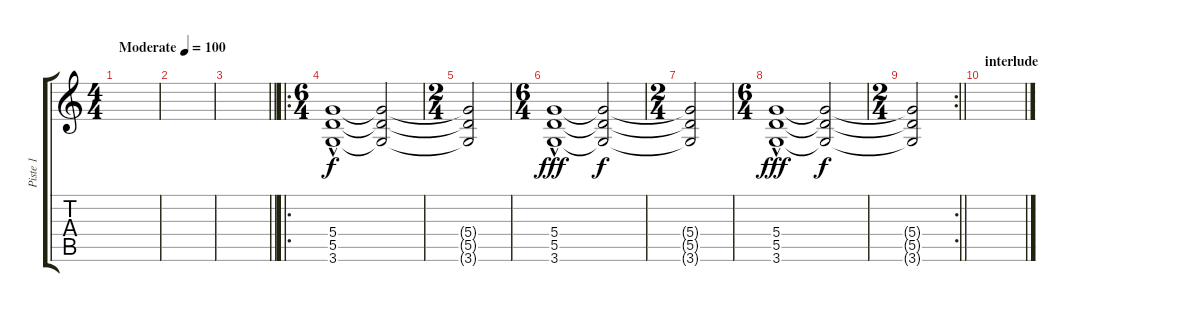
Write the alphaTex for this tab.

\track ("Piste 1" "Piste 1") {instrument distortionguitar}
\staff {score tabs}
\tuning (E4 B3 G3 D3 A2 E2) {hide}
\ts (4 4)
\tempo (100 "Moderate")
\clef g2
\ks c
|
|
\barLineRight lightlight
|
\ro
\ts (6 4)
\section ("" "")
(5.4{hac} 5.5{hac} 3.6{hac}).1 (5.4{t} 5.5{t} 3.6{t}).2{dy f} |
\ts (2 4)
(5.4{t} 5.5{t} 3.6{t}).2 |
\ts (6 4)
(5.4{hac} 5.5{hac} 3.6{hac}).1{dy fff} (5.4{t} 5.5{t} 3.6{t}).2{dy f} |
\ts (2 4)
(5.4{t} 5.5{t} 3.6{t}).2 |
\ts (6 4)
(5.4{hac} 5.5{hac} 3.6{hac}).1{dy fff} (5.4{t} 5.5{t} 3.6{t}).2{dy f} |
\rc 2
\ts (2 4)
\barLineRight lightlight
(5.4{t} 5.5{t} 3.6{t}).2 |
\section ("" "interlude")
